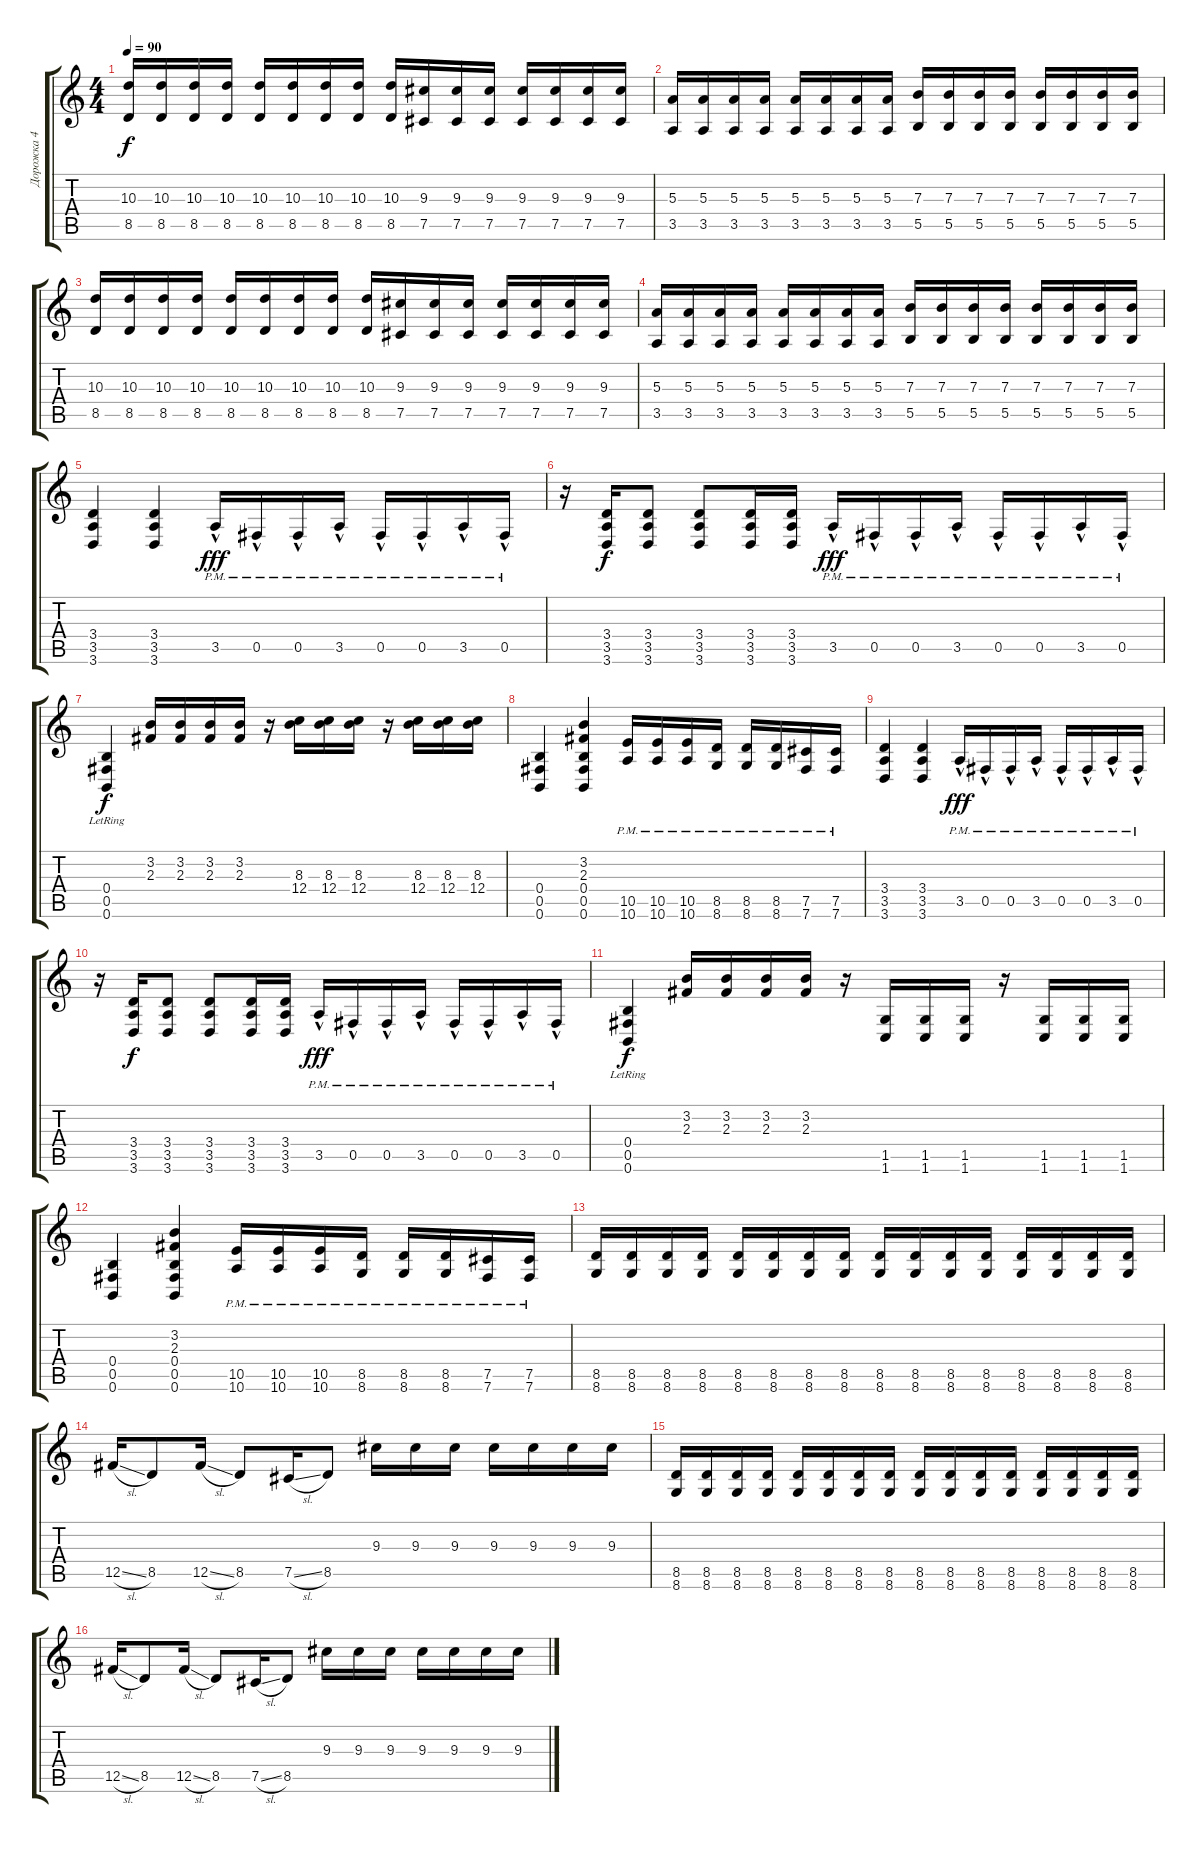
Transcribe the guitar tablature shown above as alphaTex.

\track ("Дорожка 4" "Дорожка 4") {instrument overdrivenguitar}
\staff {score tabs}
\tuning (Db4 Ab3 E3 B2 Gb2 B1) {hide}
\ts (4 4)
\tempo 90
\clef g2
\ks c
(10.3 8.5).16{dy f} (10.3 8.5).16 (10.3 8.5).16 (10.3 8.5).16 (10.3 8.5).16 (10.3 8.5).16 (10.3 8.5).16 (10.3 8.5).16 (10.3 8.5).16 (9.3 7.5).16 (9.3 7.5).16 (9.3 7.5).16 (9.3 7.5).16 (9.3 7.5).16 (9.3 7.5).16 (9.3 7.5).16 |
(5.3 3.5).16 (5.3 3.5).16 (5.3 3.5).16 (5.3 3.5).16 (5.3 3.5).16 (5.3 3.5).16 (5.3 3.5).16 (5.3 3.5).16 (7.3 5.5).16 (7.3 5.5).16 (7.3 5.5).16 (7.3 5.5).16 (7.3 5.5).16 (7.3 5.5).16 (7.3 5.5).16 (7.3 5.5).16 |
(10.3 8.5).16 (10.3 8.5).16 (10.3 8.5).16 (10.3 8.5).16 (10.3 8.5).16 (10.3 8.5).16 (10.3 8.5).16 (10.3 8.5).16 (10.3 8.5).16 (9.3 7.5).16 (9.3 7.5).16 (9.3 7.5).16 (9.3 7.5).16 (9.3 7.5).16 (9.3 7.5).16 (9.3 7.5).16 |
(5.3 3.5).16 (5.3 3.5).16 (5.3 3.5).16 (5.3 3.5).16 (5.3 3.5).16 (5.3 3.5).16 (5.3 3.5).16 (5.3 3.5).16 (7.3 5.5).16 (7.3 5.5).16 (7.3 5.5).16 (7.3 5.5).16 (7.3 5.5).16 (7.3 5.5).16 (7.3 5.5).16 (7.3 5.5).16 |
(3.4 3.5 3.6).4 (3.4 3.5 3.6).4 3.5{hac pm}.16{dy fff} 0.5{hac pm}.16 0.5{hac pm}.16 3.5{hac pm}.16 0.5{hac pm}.16 0.5{hac pm}.16 3.5{hac pm}.16 0.5{hac pm}.16 |
r.16 (3.4 3.5 3.6).16{dy f} (3.4 3.5 3.6).8 (3.4 3.5 3.6).8 (3.4 3.5 3.6).16 (3.4 3.5 3.6).16 3.5{hac pm}.16{dy fff} 0.5{hac pm}.16 0.5{hac pm}.16 3.5{hac pm}.16 0.5{hac pm}.16 0.5{hac pm}.16 3.5{hac pm}.16 0.5{hac pm}.16 |
(0.4{lr} 0.5{lr} 0.6{lr}).4{dy f} (3.2 2.3).16 (3.2 2.3).16 (3.2 2.3).16 (3.2 2.3).16 r.16 (8.3 12.4).16 (8.3 12.4).16 (8.3 12.4).16 r.16 (8.3 12.4).16 (8.3 12.4).16 (8.3 12.4).16 |
(0.4 0.5 0.6).4 (3.2 2.3 0.4 0.5 0.6).4 (10.5{pm} 10.6{pm}).16 (10.5{pm} 10.6{pm}).16 (10.5{pm} 10.6{pm}).16 (8.5{pm} 8.6{pm}).16 (8.5{pm} 8.6{pm}).16 (8.5{pm} 8.6{pm}).16 (7.5{pm} 7.6{pm}).16 (7.5{pm} 7.6{pm}).16 |
(3.4 3.5 3.6).4 (3.4 3.5 3.6).4 3.5{hac pm}.16{dy fff} 0.5{hac pm}.16 0.5{hac pm}.16 3.5{hac pm}.16 0.5{hac pm}.16 0.5{hac pm}.16 3.5{hac pm}.16 0.5{hac pm}.16 |
r.16 (3.4 3.5 3.6).16{dy f} (3.4 3.5 3.6).8 (3.4 3.5 3.6).8 (3.4 3.5 3.6).16 (3.4 3.5 3.6).16 3.5{hac pm}.16{dy fff} 0.5{hac pm}.16 0.5{hac pm}.16 3.5{hac pm}.16 0.5{hac pm}.16 0.5{hac pm}.16 3.5{hac pm}.16 0.5{hac pm}.16 |
(0.4{lr} 0.5{lr} 0.6{lr}).4{dy f} (3.2 2.3).16 (3.2 2.3).16 (3.2 2.3).16 (3.2 2.3).16 r.16 (1.5 1.6).16 (1.5 1.6).16 (1.5 1.6).16 r.16 (1.5 1.6).16 (1.5 1.6).16 (1.5 1.6).16 |
(0.4 0.5 0.6).4 (3.2 2.3 0.4 0.5 0.6).4 (10.5{pm} 10.6{pm}).16 (10.5{pm} 10.6{pm}).16 (10.5{pm} 10.6{pm}).16 (8.5{pm} 8.6{pm}).16 (8.5{pm} 8.6{pm}).16 (8.5{pm} 8.6{pm}).16 (7.5{pm} 7.6{pm}).16 (7.5{pm} 7.6{pm}).16 |
(8.5 8.6).16 (8.5 8.6).16 (8.5 8.6).16 (8.5 8.6).16 (8.5 8.6).16 (8.5 8.6).16 (8.5 8.6).16 (8.5 8.6).16 (8.5 8.6).16 (8.5 8.6).16 (8.5 8.6).16 (8.5 8.6).16 (8.5 8.6).16 (8.5 8.6).16 (8.5 8.6).16 (8.5 8.6).16 |
12.5{sl}.16 8.5.8 12.5{sl}.16 8.5.8 7.5{sl}.16 8.5.8 9.3.16 9.3.16 9.3.16 9.3.16 9.3.16 9.3.16 9.3.16 |
(8.5 8.6).16 (8.5 8.6).16 (8.5 8.6).16 (8.5 8.6).16 (8.5 8.6).16 (8.5 8.6).16 (8.5 8.6).16 (8.5 8.6).16 (8.5 8.6).16 (8.5 8.6).16 (8.5 8.6).16 (8.5 8.6).16 (8.5 8.6).16 (8.5 8.6).16 (8.5 8.6).16 (8.5 8.6).16 |
12.5{sl}.16 8.5.8 12.5{sl}.16 8.5.8 7.5{sl}.16 8.5.8 9.3.16 9.3.16 9.3.16 9.3.16 9.3.16 9.3.16 9.3.16
